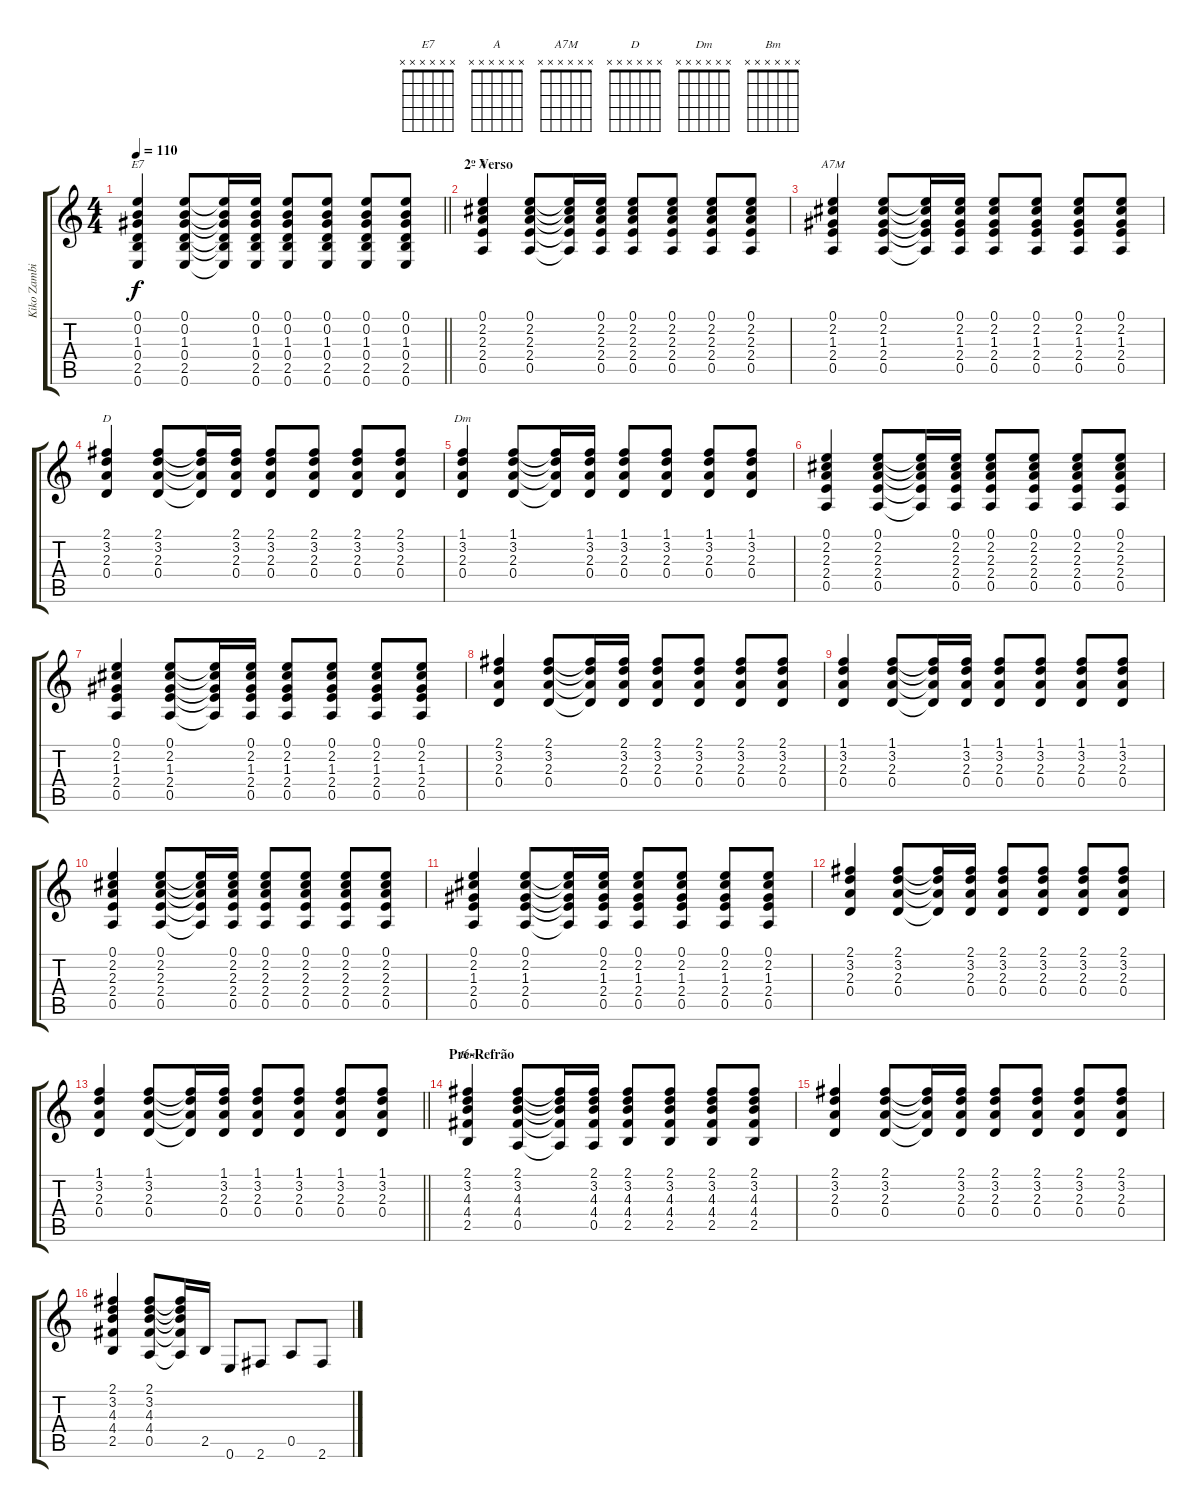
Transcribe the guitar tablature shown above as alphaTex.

\track ("Kiko Zambianchi" "Kiko Zambi") {instrument acousticguitarsteel}
\staff {score tabs}
\tuning (E4 B3 G3 D3 A2 E2) {hide}
\chord ("E7" x x x x x x)
\chord ("A" x x x x x x)
\chord ("A7M" x x x x x x)
\chord ("D" x x x x x x)
\chord ("Dm" x x x x x x)
\chord ("Bm" x x x x x x)
\ts (4 4)
\tempo 110
\clef g2
\barLineRight lightlight
\ks c
(0.1 0.2 1.3 0.4 2.5 0.6).4{ch "E7" dy f} (0.1 0.2 1.3 0.4 2.5 0.6).8 (0.1{t} 0.2{t} 1.3{t} 0.4{t} 2.5{t} 0.6{t}).16 (0.1 0.2 1.3 0.4 2.5 0.6).16 (0.1 0.2 1.3 0.4 2.5 0.6).8 (0.1 0.2 1.3 0.4 2.5 0.6).8 (0.1 0.2 1.3 0.4 2.5 0.6).8 (0.1 0.2 1.3 0.4 2.5 0.6).8 |
\section ("" "2º Verso")
(0.1 2.2 2.3 2.4 0.5).4{ch "A"} (0.1 2.2 2.3 2.4 0.5).8 (0.1{t} 2.2{t} 2.3{t} 2.4{t} 0.5{t}).16 (0.1 2.2 2.3 2.4 0.5).16 (0.1 2.2 2.3 2.4 0.5).8 (0.1 2.2 2.3 2.4 0.5).8 (0.1 2.2 2.3 2.4 0.5).8 (0.1 2.2 2.3 2.4 0.5).8 |
(0.1 2.2 1.3 2.4 0.5).4{ch "A7M"} (0.1 2.2 1.3 2.4 0.5).8 (0.1{t} 2.2{t} 1.3{t} 2.4{t} 0.5{t}).16 (0.1 2.2 1.3 2.4 0.5).16 (0.1 2.2 1.3 2.4 0.5).8 (0.1 2.2 1.3 2.4 0.5).8 (0.1 2.2 1.3 2.4 0.5).8 (0.1 2.2 1.3 2.4 0.5).8 |
(2.1 3.2 2.3 0.4).4{ch "D"} (2.1 3.2 2.3 0.4).8 (2.1{t} 3.2{t} 2.3{t} 0.4{t}).16 (2.1 3.2 2.3 0.4).16 (2.1 3.2 2.3 0.4).8 (2.1 3.2 2.3 0.4).8 (2.1 3.2 2.3 0.4).8 (2.1 3.2 2.3 0.4).8 |
(1.1 3.2 2.3 0.4).4{ch "Dm"} (1.1 3.2 2.3 0.4).8 (1.1{t} 3.2{t} 2.3{t} 0.4{t}).16 (1.1 3.2 2.3 0.4).16 (1.1 3.2 2.3 0.4).8 (1.1 3.2 2.3 0.4).8 (1.1 3.2 2.3 0.4).8 (1.1 3.2 2.3 0.4).8 |
(0.1 2.2 2.3 2.4 0.5).4 (0.1 2.2 2.3 2.4 0.5).8 (0.1{t} 2.2{t} 2.3{t} 2.4{t} 0.5{t}).16 (0.1 2.2 2.3 2.4 0.5).16 (0.1 2.2 2.3 2.4 0.5).8 (0.1 2.2 2.3 2.4 0.5).8 (0.1 2.2 2.3 2.4 0.5).8 (0.1 2.2 2.3 2.4 0.5).8 |
(0.1 2.2 1.3 2.4 0.5).4 (0.1 2.2 1.3 2.4 0.5).8 (0.1{t} 2.2{t} 1.3{t} 2.4{t} 0.5{t}).16 (0.1 2.2 1.3 2.4 0.5).16 (0.1 2.2 1.3 2.4 0.5).8 (0.1 2.2 1.3 2.4 0.5).8 (0.1 2.2 1.3 2.4 0.5).8 (0.1 2.2 1.3 2.4 0.5).8 |
(2.1 3.2 2.3 0.4).4 (2.1 3.2 2.3 0.4).8 (2.1{t} 3.2{t} 2.3{t} 0.4{t}).16 (2.1 3.2 2.3 0.4).16 (2.1 3.2 2.3 0.4).8 (2.1 3.2 2.3 0.4).8 (2.1 3.2 2.3 0.4).8 (2.1 3.2 2.3 0.4).8 |
(1.1 3.2 2.3 0.4).4 (1.1 3.2 2.3 0.4).8 (1.1{t} 3.2{t} 2.3{t} 0.4{t}).16 (1.1 3.2 2.3 0.4).16 (1.1 3.2 2.3 0.4).8 (1.1 3.2 2.3 0.4).8 (1.1 3.2 2.3 0.4).8 (1.1 3.2 2.3 0.4).8 |
(0.1 2.2 2.3 2.4 0.5).4 (0.1 2.2 2.3 2.4 0.5).8 (0.1{t} 2.2{t} 2.3{t} 2.4{t} 0.5{t}).16 (0.1 2.2 2.3 2.4 0.5).16 (0.1 2.2 2.3 2.4 0.5).8 (0.1 2.2 2.3 2.4 0.5).8 (0.1 2.2 2.3 2.4 0.5).8 (0.1 2.2 2.3 2.4 0.5).8 |
(0.1 2.2 1.3 2.4 0.5).4 (0.1 2.2 1.3 2.4 0.5).8 (0.1{t} 2.2{t} 1.3{t} 2.4{t} 0.5{t}).16 (0.1 2.2 1.3 2.4 0.5).16 (0.1 2.2 1.3 2.4 0.5).8 (0.1 2.2 1.3 2.4 0.5).8 (0.1 2.2 1.3 2.4 0.5).8 (0.1 2.2 1.3 2.4 0.5).8 |
(2.1 3.2 2.3 0.4).4 (2.1 3.2 2.3 0.4).8 (2.1{t} 3.2{t} 2.3{t} 0.4{t}).16 (2.1 3.2 2.3 0.4).16 (2.1 3.2 2.3 0.4).8 (2.1 3.2 2.3 0.4).8 (2.1 3.2 2.3 0.4).8 (2.1 3.2 2.3 0.4).8 |
\barLineRight lightlight
(1.1 3.2 2.3 0.4).4 (1.1 3.2 2.3 0.4).8 (1.1{t} 3.2{t} 2.3{t} 0.4{t}).16 (1.1 3.2 2.3 0.4).16 (1.1 3.2 2.3 0.4).8 (1.1 3.2 2.3 0.4).8 (1.1 3.2 2.3 0.4).8 (1.1 3.2 2.3 0.4).8 |
\section ("" "Pré-Refrão")
(2.1 3.2 4.3 4.4 2.5).4{ch "Bm"} (2.1 3.2 4.3 4.4 0.5).8 (2.1{t} 3.2{t} 4.3{t} 4.4{t} 0.5{t}).16 (2.1 3.2 4.3 4.4 0.5).16 (2.1 3.2 4.3 4.4 2.5).8 (2.1 3.2 4.3 4.4 2.5).8 (2.1 3.2 4.3 4.4 2.5).8 (2.1 3.2 4.3 4.4 2.5).8 |
(2.1 3.2 2.3 0.4).4 (2.1 3.2 2.3 0.4).8 (2.1{t} 3.2{t} 2.3{t} 0.4{t}).16 (2.1 3.2 2.3 0.4).16 (2.1 3.2 2.3 0.4).8 (2.1 3.2 2.3 0.4).8 (2.1 3.2 2.3 0.4).8 (2.1 3.2 2.3 0.4).8 |
(2.1 3.2 4.3 4.4 2.5).4 (2.1 3.2 4.3 4.4 0.5).8 (2.1{t} 3.2{t} 4.3{t} 4.4{t} 0.5{t}).16 2.5.16 0.6.8 2.6.8 0.5.8 2.6.8
